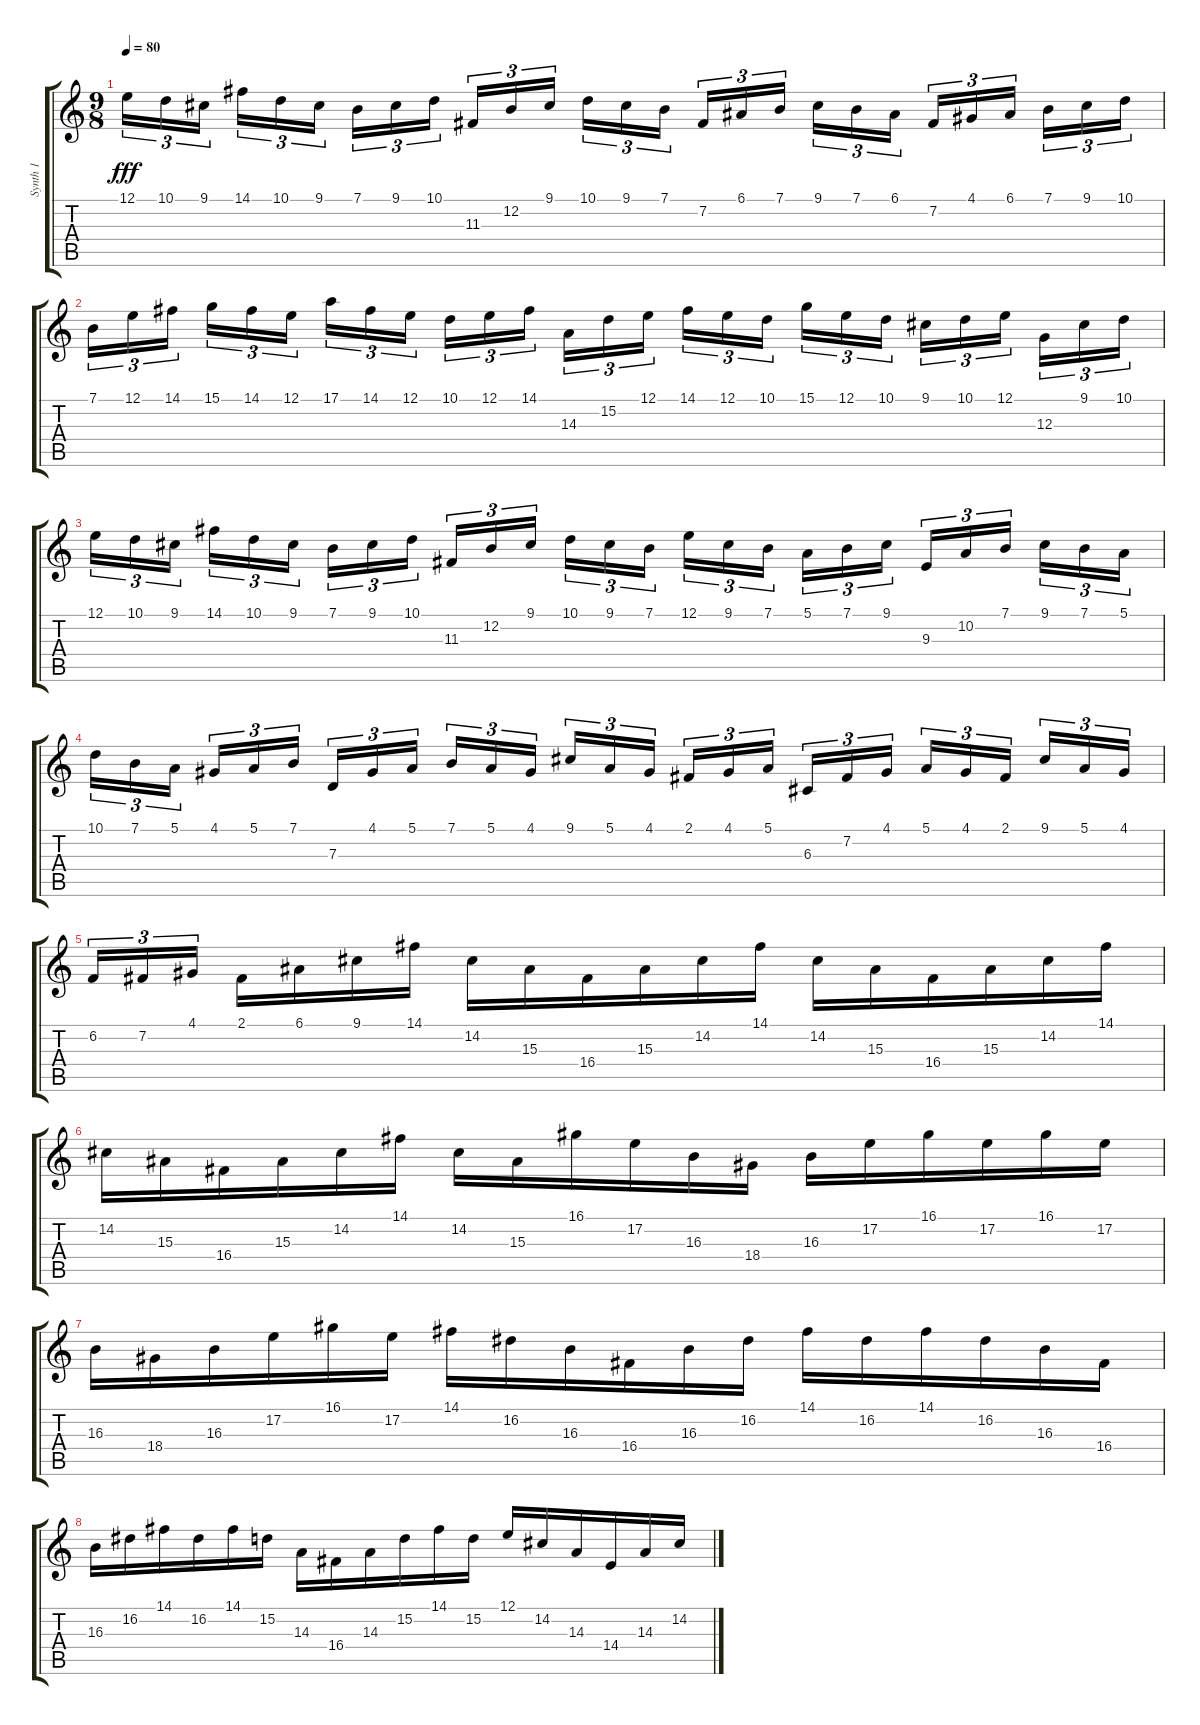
\track ("Synth 1" "Synth 1") {instrument lead8bassandlead}
\staff {score tabs}
\tuning (E4 B3 G3 D3 A2 E2) {hide}
\ts (9 8)
\tempo 80
\clef g2
\ks c
12.1.16{tu (3 2) dy fff} 10.1.16{tu (3 2)} 9.1.16{tu (3 2) beam splitsecondary} 14.1.16{tu (3 2)} 10.1.16{tu (3 2)} 9.1.16{tu (3 2) beam splitsecondary} 7.1.16{tu (3 2)} 9.1.16{tu (3 2)} 10.1.16{tu (3 2)} 11.3.16{tu (3 2)} 12.2.16{tu (3 2)} 9.1.16{tu (3 2) beam splitsecondary} 10.1.16{tu (3 2)} 9.1.16{tu (3 2)} 7.1.16{tu (3 2) beam splitsecondary} 7.2.16{tu (3 2)} 6.1.16{tu (3 2)} 7.1.16{tu (3 2)} 9.1.16{tu (3 2)} 7.1.16{tu (3 2)} 6.1.16{tu (3 2) beam splitsecondary} 7.2.16{tu (3 2)} 4.1.16{tu (3 2)} 6.1.16{tu (3 2) beam splitsecondary} 7.1.16{tu (3 2)} 9.1.16{tu (3 2)} 10.1.16{tu (3 2)} |
7.1.16{tu (3 2)} 12.1.16{tu (3 2)} 14.1.16{tu (3 2) beam splitsecondary} 15.1.16{tu (3 2)} 14.1.16{tu (3 2)} 12.1.16{tu (3 2) beam splitsecondary} 17.1.16{tu (3 2)} 14.1.16{tu (3 2)} 12.1.16{tu (3 2)} 10.1.16{tu (3 2)} 12.1.16{tu (3 2)} 14.1.16{tu (3 2) beam splitsecondary} 14.3.16{tu (3 2)} 15.2.16{tu (3 2)} 12.1.16{tu (3 2) beam splitsecondary} 14.1.16{tu (3 2)} 12.1.16{tu (3 2)} 10.1.16{tu (3 2)} 15.1.16{tu (3 2)} 12.1.16{tu (3 2)} 10.1.16{tu (3 2) beam splitsecondary} 9.1.16{tu (3 2)} 10.1.16{tu (3 2)} 12.1.16{tu (3 2) beam splitsecondary} 12.3.16{tu (3 2)} 9.1.16{tu (3 2)} 10.1.16{tu (3 2)} |
12.1.16{tu (3 2)} 10.1.16{tu (3 2)} 9.1.16{tu (3 2) beam splitsecondary} 14.1.16{tu (3 2)} 10.1.16{tu (3 2)} 9.1.16{tu (3 2) beam splitsecondary} 7.1.16{tu (3 2)} 9.1.16{tu (3 2)} 10.1.16{tu (3 2)} 11.3.16{tu (3 2)} 12.2.16{tu (3 2)} 9.1.16{tu (3 2) beam splitsecondary} 10.1.16{tu (3 2)} 9.1.16{tu (3 2)} 7.1.16{tu (3 2) beam splitsecondary} 12.1.16{tu (3 2)} 9.1.16{tu (3 2)} 7.1.16{tu (3 2)} 5.1.16{tu (3 2)} 7.1.16{tu (3 2)} 9.1.16{tu (3 2) beam splitsecondary} 9.3.16{tu (3 2)} 10.2.16{tu (3 2)} 7.1.16{tu (3 2) beam splitsecondary} 9.1.16{tu (3 2)} 7.1.16{tu (3 2)} 5.1.16{tu (3 2)} |
10.1.16{tu (3 2)} 7.1.16{tu (3 2)} 5.1.16{tu (3 2) beam splitsecondary} 4.1.16{tu (3 2)} 5.1.16{tu (3 2)} 7.1.16{tu (3 2) beam splitsecondary} 7.3.16{tu (3 2)} 4.1.16{tu (3 2)} 5.1.16{tu (3 2)} 7.1.16{tu (3 2)} 5.1.16{tu (3 2)} 4.1.16{tu (3 2) beam splitsecondary} 9.1.16{tu (3 2)} 5.1.16{tu (3 2)} 4.1.16{tu (3 2) beam splitsecondary} 2.1.16{tu (3 2)} 4.1.16{tu (3 2)} 5.1.16{tu (3 2)} 6.3.16{tu (3 2)} 7.2.16{tu (3 2)} 4.1.16{tu (3 2) beam splitsecondary} 5.1.16{tu (3 2)} 4.1.16{tu (3 2)} 2.1.16{tu (3 2) beam splitsecondary} 9.1.16{tu (3 2)} 5.1.16{tu (3 2)} 4.1.16{tu (3 2)} |
6.2.16{tu (3 2)} 7.2.16{tu (3 2)} 4.1.16{tu (3 2) beam splitsecondary} 2.1.16 6.1.16 9.1.16 14.1.16 14.2.16 15.3.16 16.4.16 15.3.16 14.2.16 14.1.16 14.2.16 15.3.16 16.4.16 15.3.16 14.2.16 14.1.16 |
14.2.16 15.3.16 16.4.16{balance 9 instrument lead2sawtooth} 15.3.16 14.2.16 14.1.16 14.2.16 15.3.16 16.1.16 17.2.16 16.3.16 18.4.16 16.3.16 17.2.16 16.1.16 17.2.16 16.1.16 17.2.16 |
16.3.16 18.4.16 16.3.16 17.2.16 16.1.16 17.2.16 14.1.16 16.2.16 16.3.16 16.4.16 16.3.16 16.2.16 14.1.16 16.2.16 14.1.16 16.2.16 16.3.16 16.4.16 |
16.3.16 16.2.16 14.1.16 16.2.16 14.1.16 15.2.16 14.3.16 16.4.16 14.3.16 15.2.16 14.1.16 15.2.16 12.1.16 14.2.16 14.3.16 14.4.16 14.3.16 14.2.16
